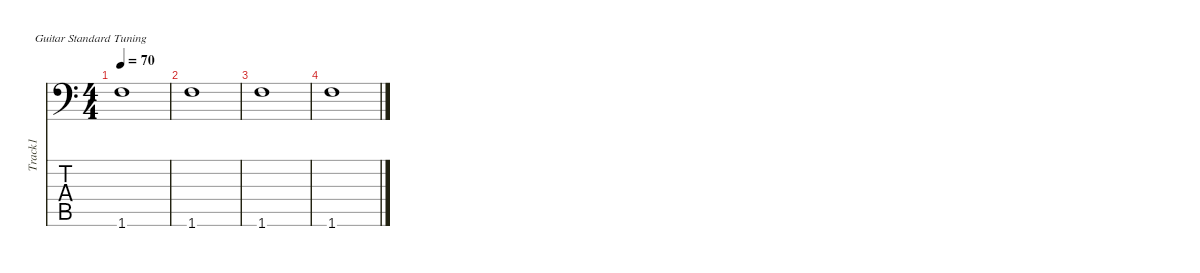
\defaultSystemsLayout 4
\hideDynamics
\bracketExtendMode nobrackets
\track ("Track1" "Track1") {instrument electricbassfinger}
\staff {score tabs}
\tuning (E4 B3 G3 D3 A2 E2)
\ts (4 4)
\tempo 70
\clef f4
\ks c
1.6.1{lyrics (0 "") lyrics (1 "") lyrics (2 "") lyrics (3 "") lyrics (4 "") dy f instrument electricbassfinger beam Down} |
1.6.1{beam Down} |
1.6.1{beam Down} |
1.6.1{lyrics (0 "") lyrics (1 "") lyrics (2 "") lyrics (3 "") lyrics (4 "") beam Down}
